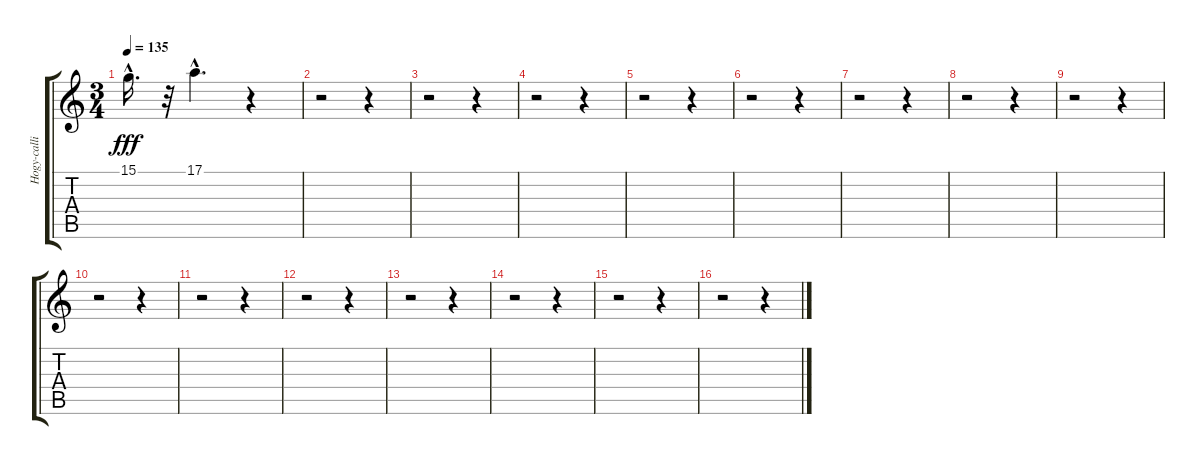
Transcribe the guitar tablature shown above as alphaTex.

\track ("Hogy-calliope" "Hogy-calli") {instrument lead3calliope}
\staff {score tabs}
\tuning (E4 B3 G3 D3 A2 E2) {hide}
\ts (3 4)
\tempo 135
\clef g2
\ks c
15.1{hac}.16{d dy fff volume 3} r.32 17.1{hac}.4{d volume 3} r.4 |
r.2 r.4 |
r.2 r.4 |
r.2 r.4 |
r.2 r.4 |
r.2 r.4 |
r.2 r.4 |
r.2 r.4 |
r.2 r.4 |
r.2 r.4 |
r.2 r.4 |
r.2 r.4 |
r.2 r.4 |
r.2 r.4 |
r.2 r.4 |
r.2 r.4
